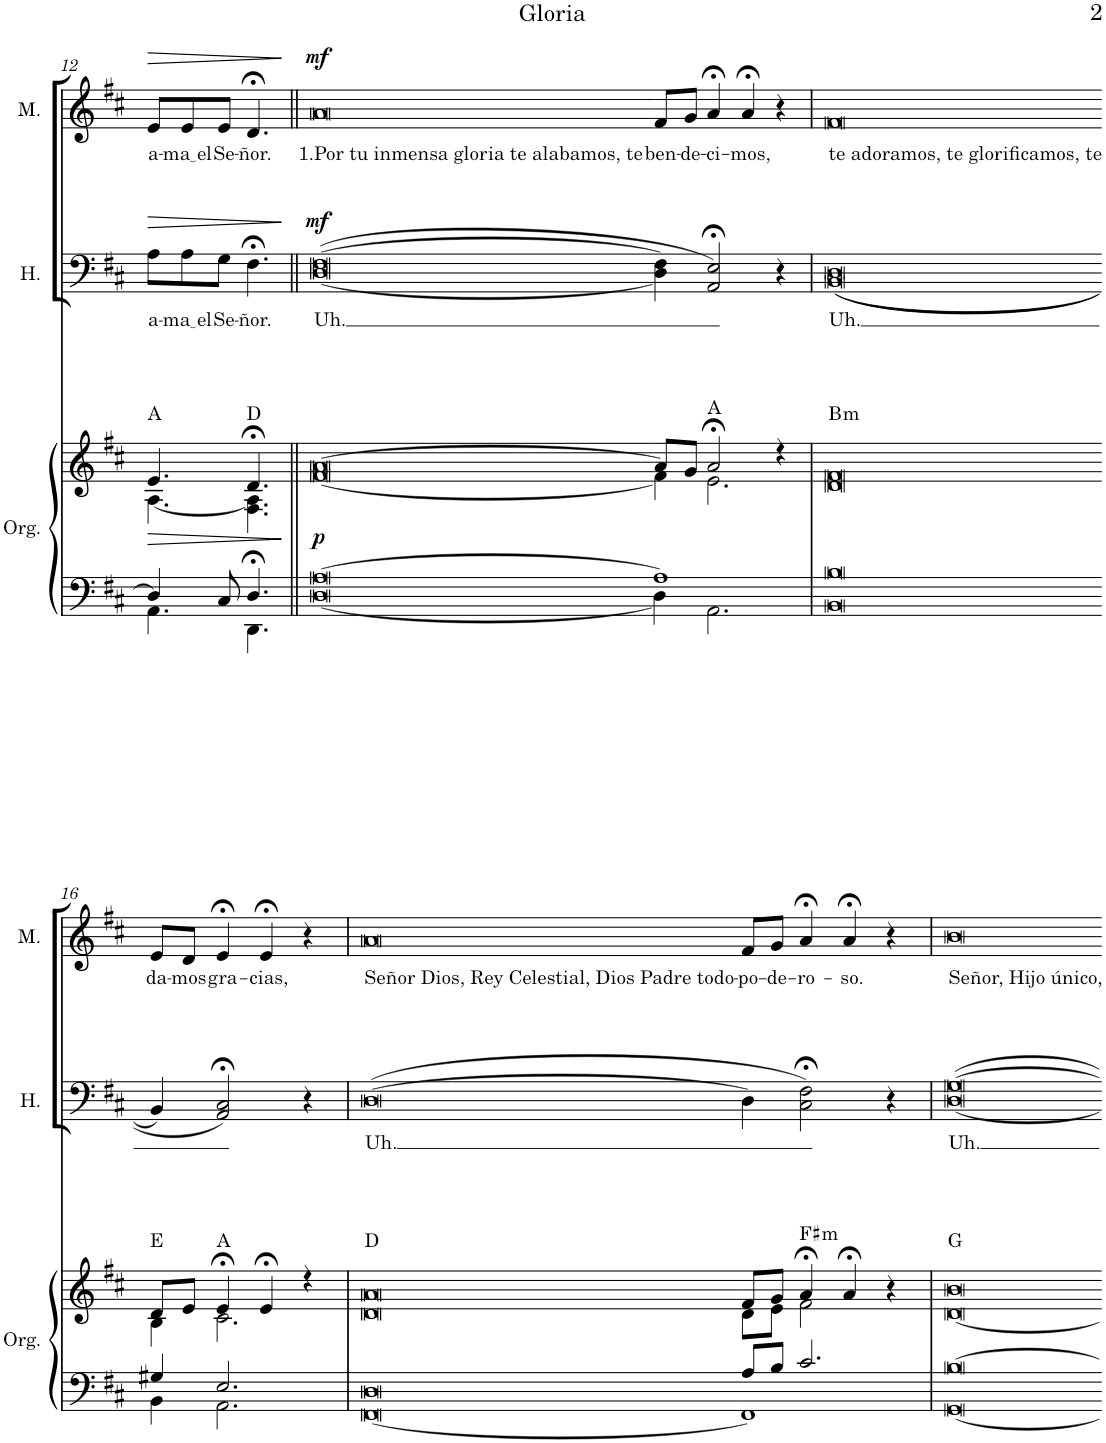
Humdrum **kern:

**kern	**kern	**dynam	**harte	**kern	**text	**dynam	**kern	**text	**dynam
*part3	*part3	*part3	*part3	*part2	*part2	*part2	*part1	*part1	*part1
*staff4	*staff3	*staff3/4	*	*staff2	*staff2	*staff2	*staff1	*staff1	*staff1
*I"Órgano	*	*	*	*I"Hombres	*	*	*I"Mujeres	*	*
*	*	*	*	*I'H.	*	*	*I'M.	*	*
!!LO:PB:g=z
*clefF4	*clefG2	*	*	*clefF4	*	*	*clefG2	*	*
*k[f#c#]	*k[f#c#]	*	*	*k[f#c#]	*	*	*k[f#c#]	*	*
*M6/8	*M6/8	*	*	*M6/8	*	*	*M6/8	*	*
=12	=12	=12	=12	=12	=12	=12	=12	=12	=12
*^	*	*	*	*	*	*	*	*	*
!	!	!	!LO:HP:b	!	!	!LO:LY:b	!LO:HP:b	!	!LO:LY:b	!LO:HP:b
*	*	*^	*	*	*	*	*	*	*	*
4D/]	4.AA\	4.e/	[4.A\	>	A:maj	8A\L	a-	>	8e/L	a-	>
!	!	!	!	!	!	!	!LO:LY:b	!	!	!LO:LY:b	!
.	.	.	.	.	.	8A\	ma el	.	8e/	ma el	.
!	!	!	!	!	!	!	!LO:LY:b	!	!	!LO:LY:b	!
8C#/	.	.	.	.	.	8G\J	Se-	.	8e/J	Se-	.
!	!	!	!	!	!	!	!LO:LY:b	!	!	!LO:LY:b	!
4.D;</	4.DD\	4.d;</	4.F#\ 4.A\]	.	D:maj	4.F#;<\	-ñor.	.	4.d;</	-ñor.	.
*v	*v	*	*	*	*	*	*	*	*	*	*
*	*v	*v	*	*	*	*	*	*	*	*
.	.	]	.	.	.	]	.	.	]
=13||	=13||	=13||	=13||	=13||	=13||	=13||	=13||	=13||	=13||
*M4/4	*M4/4	*	*	*M4/4	*	*	*M4/4	*	*
!	!	!LO:DY:b	!	!	!LO:LY:b	!LO:DY:a	!	!LO:LY:b	!LO:DY:a
[1D [>1A	[1f# [1a	p	.	([1D [1F#	Uh.	mf	1a	1.Por tu inmensa gloria te alabamos, te	mf
=14-	=14-	=14-	=14-	=14-	=14-	=14-	=14-	=14-	=14-
*^	*^	*	*	*	*	*	*	*	*
!	!	!	!	!	!	!	!	!	!	!LO:LY:b	!
1A]	4D\]	8a/L]	4f#\]	.	.	4D\] 4F#\]	.	.	8f#/L	ben-	.
!	!	!	!	!	!	!	!	!	!	!LO:LY:b	!
.	.	8g/J	.	.	.	.	.	.	8g/J	-de-	.
!	!	!	!	!	!	!	!	!	!	!LO:LY:b	!
.	2.AA\	2a;</	2.e\	.	A:maj	2AA/;< 2E/;<)	.	.	4a;</	-ci-	.
!	!	!	!	!	!	!	!	!	!	!LO:LY:b	!
.	.	.	.	.	.	.	.	.	4a;</	-mos,	.
.	.	4r	.	.	.	4r	.	.	4r	.	.
*v	*v	*	*	*	*	*	*	*	*	*	*
*	*v	*v	*	*	*	*	*	*	*	*
=15	=15	=15	=15	=15	=15	=15	=15	=15	=15
!	!	!	!LO:H:kt=m	!	!LO:LY:b	!	!	!LO:LY:b	!
1BB 1B	1d 1f#	.	B:min	((1BB 1D	Uh.	.	1f#	te adoramos, te glorificamos, te	.
!!LO:LB:g=z
=16-	=16-	=16-	=16-	=16-	=16-	=16-	=16-	=16-	=16-
*^	*^	*	*	*	*	*	*	*	*
!	!	!	!	!	!	!	!	!	!	!LO:LY:b	!
4G#X/	4BB\	8d/L	4B\	.	E:maj	4BB/)	.	.	8e/L	da-	.
!	!	!	!	!	!	!	!	!	!	!LO:LY:b	!
.	.	8e/J	.	.	.	.	.	.	8d/J	-mos	.
!	!	!	!	!	!	!	!	!	!	!LO:LY:b	!
2.E/	2.AA\	4e;</	2.c#\	.	A:maj	2AA/;< 2C#/;<)	.	.	4e;</	gra-	.
!	!	!	!	!	!	!	!	!	!	!LO:LY:b	!
.	.	4e;</	.	.	.	.	.	.	4e;</	-cias,	.
.	.	4r	.	.	.	4r	.	.	4r	.	.
*v	*v	*	*	*	*	*	*	*	*	*	*
*	*v	*v	*	*	*	*	*	*	*	*
=17	=17	=17	=17	=17	=17	=17	=17	=17	=17
!	!	!	!	!	!LO:LY:b	!	!	!LO:LY:b	!
[1FF# 1D	1d 1a	.	D:maj	([1D	Uh.	.	1a	Señor Dios, Rey Celestial, Dios Padre todo-	.
=18-	=18-	=18-	=18-	=18-	=18-	=18-	=18-	=18-	=18-
*^	*^	*	*	*	*	*	*	*	*
!	!	!	!	!	!	!	!	!	!	!LO:LY:b	!
8A/L	1FF#]	8f#/L	8d\L	.	.	4D\]	.	.	8f#/L	-po-	.
!	!	!	!	!	!	!	!	!	!	!LO:LY:b	!
8B/J	.	8g/J	8e\J	.	.	.	.	.	8g/J	-de-	.
!	!	!	!	!	!LO:H:kt=m	!	!	!	!	!LO:LY:b	!
2.c#/	.	4a;</	2f#\	.	F#:min	2C#\;< 2F#\;<)	.	.	4a;</	-ro-	.
!	!	!	!	!	!	!	!	!	!	!LO:LY:b	!
.	.	4a;</	.	.	.	.	.	.	4a;</	-so.	.
.	.	4r	4ryy	.	.	4r	.	.	4r	.	.
*v	*v	*	*	*	*	*	*	*	*	*	*
=19	=19	=19	=19	=19	=19	=19	=19	=19	=19	=19
!	!	!	!	!	!	!LO:LY:b	!	!	!LO:LY:b	!
*	*v	*v	*	*	*	*	*	*	*	*
[1GG [1B	[1d 1b	.	G:maj	[1D [1G	Uh.	.	1b	Señor, Hijo único,	.
=-	=-	=-	=-	=-	=-	=-	=-	=-	=-
*-	*-	*-	*-	*-	*-	*-	*-	*-	*-
